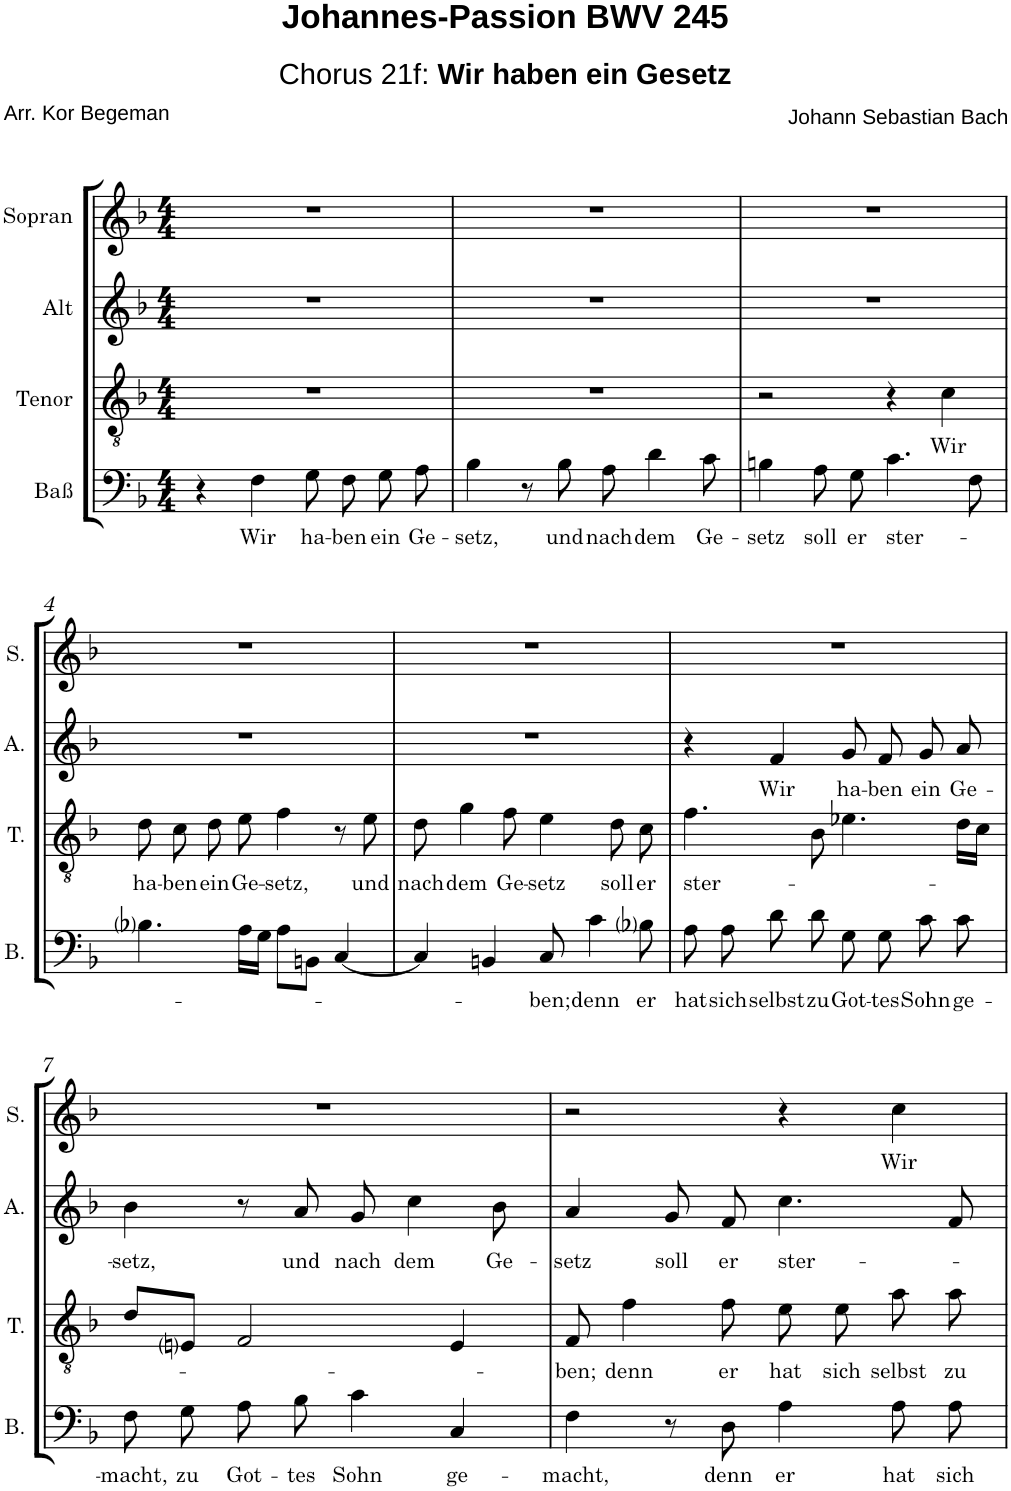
**kern	**text	**kern	**text	**kern	**text	**kern	**text
*part4	*part4	*part3	*part3	*part2	*part2	*part1	*part1
*staff4	*staff4	*staff3	*staff3	*staff2	*staff2	*staff1	*staff1
*I"Baß	*	*I"Tenor	*	*I"Alt	*	*I"Sopran	*
*I'B.	*	*I'T.	*	*I'A.	*	*I'S.	*
*clefF4	*	*clefGv2	*	*clefG2	*	*clefG2	*
*k[b-]	*	*k[b-]	*	*k[b-]	*	*k[b-]	*
*F:	*	*F:	*	*F:	*	*F:	*
*M4/4	*	*M4/4	*	*M4/4	*	*M4/4	*
=1	=1	=1	=1	=1	=1	=1	=1
4r	.	1r	.	1r	.	1r	.
!	!LO:LY:b	!	!	!	!	!	!
4F\	Wir	.	.	.	.	.	.
!	!LO:LY:b	!	!	!	!	!	!
8G\	ha-	.	.	.	.	.	.
!	!LO:LY:b	!	!	!	!	!	!
8F\	-ben	.	.	.	.	.	.
!	!LO:LY:b	!	!	!	!	!	!
8G\	ein	.	.	.	.	.	.
!	!LO:LY:b	!	!	!	!	!	!
8A\	Ge-	.	.	.	.	.	.
=2	=2	=2	=2	=2	=2	=2	=2
!	!LO:LY:b	!	!	!	!	!	!
4B-\	-setz,	1r	.	1r	.	1r	.
8r	.	.	.	.	.	.	.
!	!LO:LY:b	!	!	!	!	!	!
8B-\	und	.	.	.	.	.	.
!	!LO:LY:b	!	!	!	!	!	!
8A\	nach	.	.	.	.	.	.
!	!LO:LY:b	!	!	!	!	!	!
4d\	dem	.	.	.	.	.	.
!	!LO:LY:b	!	!	!	!	!	!
8c\	Ge-	.	.	.	.	.	.
=3	=3	=3	=3	=3	=3	=3	=3
!	!LO:LY:b	!	!	!	!	!	!
4Bn\	-setz	2r	.	1r	.	1r	.
!	!LO:LY:b	!	!	!	!	!	!
8A\	soll	.	.	.	.	.	.
!	!LO:LY:b	!	!	!	!	!	!
8G\	er	.	.	.	.	.	.
!	!LO:LY:b	!	!	!	!	!	!
4.c\	ster-	4r	.	.	.	.	.
!	!	!	!LO:LY:b	!	!	!	!
.	.	4c\	Wir	.	.	.	.
8F\	.	.	.	.	.	.	.
!!LO:LB:g=z
=4	=4	=4	=4	=4	=4	=4	=4
!	!	!	!LO:LY:b	!	!	!	!
4.B-i\	.	8d\	ha-	1r	.	1r	.
!	!	!	!LO:LY:b	!	!	!	!
.	.	8c\	-ben	.	.	.	.
!	!	!	!LO:LY:b	!	!	!	!
.	.	8d\	ein	.	.	.	.
!	!	!	!LO:LY:b	!	!	!	!
16A\LL	.	8e\	Ge-	.	.	.	.
16G\JJ	.	.	.	.	.	.	.
!	!	!	!LO:LY:b	!	!	!	!
8A\L	.	4f\	-setz,	.	.	.	.
8BBn\J	.	.	.	.	.	.	.
[4C/	.	8r	.	.	.	.	.
!	!	!	!LO:LY:b	!	!	!	!
.	.	8e\	und	.	.	.	.
=5	=5	=5	=5	=5	=5	=5	=5
!	!	!	!LO:LY:b	!	!	!	!
4C/]	.	8d\	nach	1r	.	1r	.
!	!	!	!LO:LY:b	!	!	!	!
.	.	4g\	dem	.	.	.	.
4BBn/	.	.	.	.	.	.	.
!	!	!	!LO:LY:b	!	!	!	!
.	.	8f\	Ge-	.	.	.	.
!	!LO:LY:b	!	!LO:LY:b	!	!	!	!
8C/	-ben;	4e\	-setz	.	.	.	.
!	!LO:LY:b	!	!	!	!	!	!
4c\	denn	.	.	.	.	.	.
!	!	!	!LO:LY:b	!	!	!	!
.	.	8d\	soll	.	.	.	.
!	!LO:LY:b	!	!LO:LY:b	!	!	!	!
8B-i\	er	8c\	er	.	.	.	.
=6	=6	=6	=6	=6	=6	=6	=6
!	!LO:LY:b	!	!LO:LY:b	!	!	!	!
8A\	hat	4.f\	ster-	4r	.	1r	.
!	!LO:LY:b	!	!	!	!	!	!
8A\	sich	.	.	.	.	.	.
!	!LO:LY:b	!	!	!	!LO:LY:b	!	!
8d\	selbst	.	.	4f/	Wir	.	.
!	!LO:LY:b	!	!	!	!	!	!
8d\	zu	8B-\	.	.	.	.	.
!	!LO:LY:b	!	!	!	!LO:LY:b	!	!
8G\	Got-	4.e-X\	.	8g/L	ha-	.	.
!	!LO:LY:b	!	!	!	!LO:LY:b	!	!
8G\	-tes	.	.	8f/J	-ben	.	.
!	!LO:LY:b	!	!	!	!LO:LY:b	!	!
8c\	Sohn	.	.	8g/L	ein	.	.
!	!LO:LY:b	!	!	!	!LO:LY:b	!	!
8c\	ge-	16d\LL	.	8a/J	Ge-	.	.
.	.	16c\JJ	.	.	.	.	.
!!LO:LB:g=z
=7	=7	=7	=7	=7	=7	=7	=7
!	!LO:LY:b	!	!	!	!LO:LY:b	!	!
8F\	-macht,	8d/L	.	4b-\	-setz,	1r	.
!	!LO:LY:b	!	!	!	!	!	!
8G\	zu	8Eni/J	.	.	.	.	.
!	!LO:LY:b	!	!	!	!	!	!
8A\	Got-	2F/	.	8r	.	.	.
!	!LO:LY:b	!	!	!	!LO:LY:b	!	!
8B-\	-tes	.	.	8a/	und	.	.
!	!LO:LY:b	!	!	!	!LO:LY:b	!	!
4c\	Sohn	.	.	8g/	nach	.	.
!	!	!	!	!	!LO:LY:b	!	!
.	.	.	.	4cc\	dem	.	.
!	!LO:LY:b	!	!	!	!	!	!
4C/	ge-	4E/	.	.	.	.	.
!	!	!	!	!	!LO:LY:b	!	!
.	.	.	.	8b-\	Ge-	.	.
=8	=8	=8	=8	=8	=8	=8	=8
!	!LO:LY:b	!	!LO:LY:b	!	!LO:LY:b	!	!
4F\	-macht,	8F/	-ben;	4a/	-setz	2r	.
!	!	!	!LO:LY:b	!	!	!	!
.	.	4f\	denn	.	.	.	.
!	!	!	!	!	!LO:LY:b	!	!
8r	.	.	.	8g/L	soll	.	.
!	!LO:LY:b	!	!LO:LY:b	!	!LO:LY:b	!	!
8D\	denn	8f\	er	8f/J	er	.	.
!	!LO:LY:b	!	!LO:LY:b	!	!LO:LY:b	!	!
4A\	er	8e\	hat	4.cc\	ster-	4r	.
!	!	!	!LO:LY:b	!	!	!	!
.	.	8e\	sich	.	.	.	.
!	!LO:LY:b	!	!LO:LY:b	!	!	!	!LO:LY:b
8A\	hat	8a\	selbst	.	.	4cc\	Wir
!	!LO:LY:b	!	!LO:LY:b	!	!	!	!
8A\	sich	8a\	zu	8f/	.	.	.
=	=	=	=	=	=	=	=
*-	*-	*-	*-	*-	*-	*-	*-
